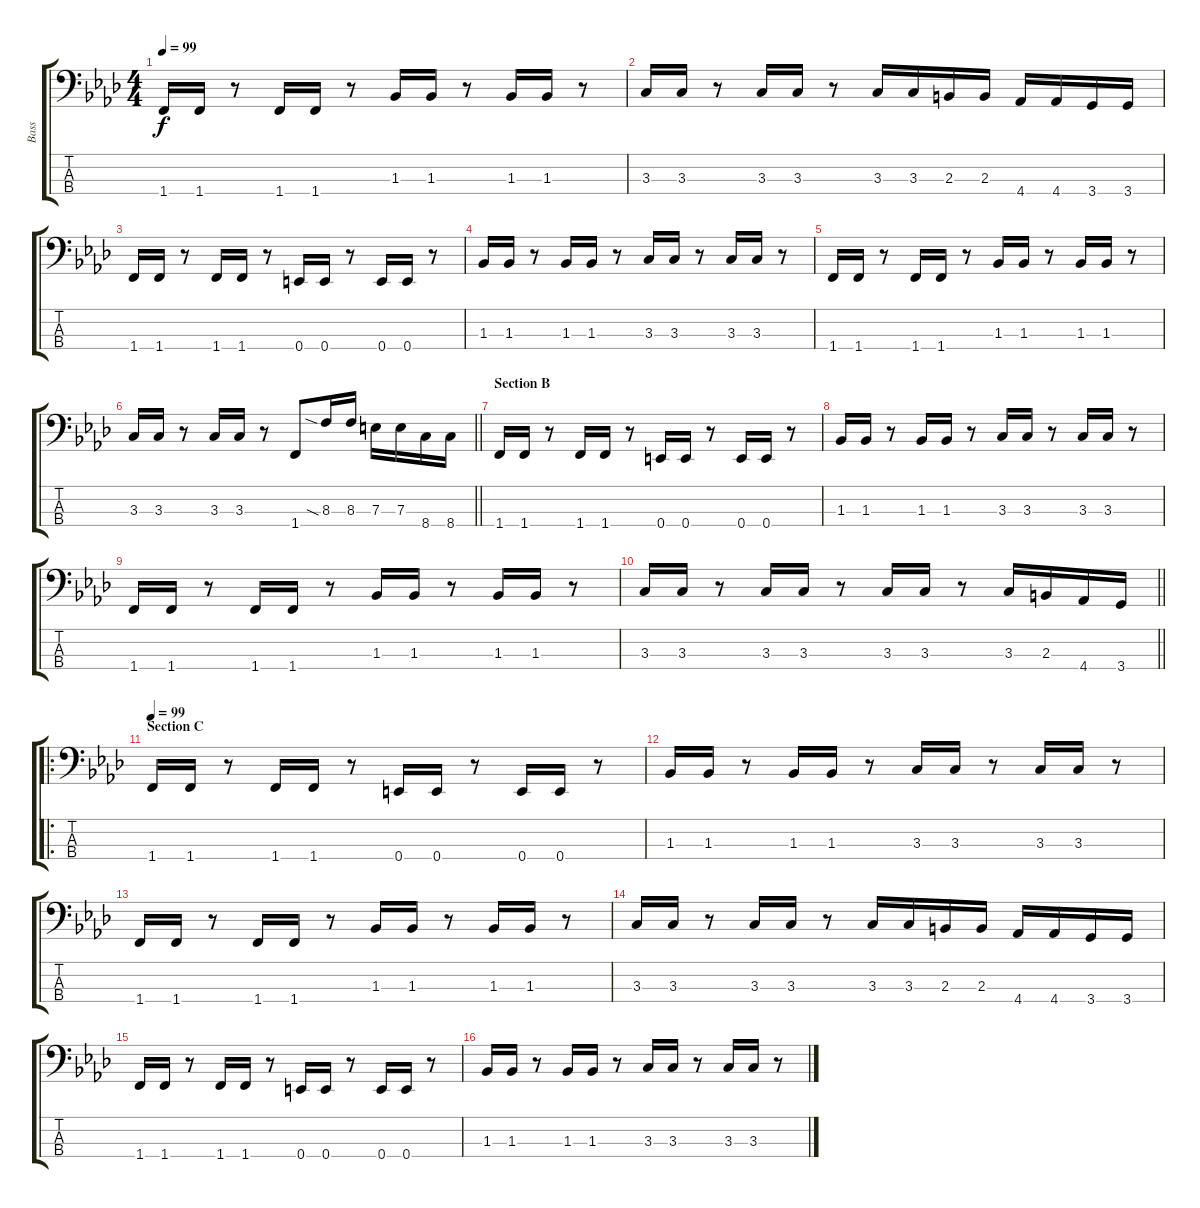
\track ("Bass" "Bass") {instrument electricbassfinger}
\staff {score tabs}
\tuning (G2 D2 A1 E1) {hide}
\ts (4 4)
\tempo 99
\clef f4
\ks ab
1.4.16{dy f} 1.4.16 r.8 1.4.16 1.4.16 r.8 1.3.16 1.3.16 r.8 1.3.16 1.3.16 r.8 |
3.3.16 3.3.16 r.8 3.3.16 3.3.16 r.8 3.3.16 3.3.16 2.3.16 2.3.16 4.4.16 4.4.16 3.4.16 3.4.16 |
1.4.16 1.4.16 r.8 1.4.16 1.4.16 r.8 0.4.16 0.4.16 r.8 0.4.16 0.4.16 r.8 |
1.3.16 1.3.16 r.8 1.3.16 1.3.16 r.8 3.3.16 3.3.16 r.8 3.3.16 3.3.16 r.8 |
1.4.16 1.4.16 r.8 1.4.16 1.4.16 r.8 1.3.16 1.3.16 r.8 1.3.16 1.3.16 r.8 |
\barLineRight lightlight
3.3.16 3.3.16 r.8 3.3.16 3.3.16 r.8 1.4.8 8.3{sia}.16 8.3.16 7.3.16 7.3.16 8.4.16 8.4.16 |
\section ("" "Section B")
1.4.16 1.4.16 r.8 1.4.16 1.4.16 r.8 0.4.16 0.4.16 r.8 0.4.16 0.4.16 r.8 |
1.3.16 1.3.16 r.8 1.3.16 1.3.16 r.8 3.3.16 3.3.16 r.8 3.3.16 3.3.16 r.8 |
1.4.16 1.4.16 r.8 1.4.16 1.4.16 r.8 1.3.16 1.3.16 r.8 1.3.16 1.3.16 r.8 |
\barLineRight lightlight
3.3.16 3.3.16 r.8 3.3.16 3.3.16 r.8 3.3.16 3.3.16 r.8 3.3.16 2.3.16 4.4.16 3.4.16 |
\ro
\section ("" "Section C")
\tempo 99
1.4.16 1.4.16 r.8 1.4.16 1.4.16 r.8 0.4.16 0.4.16 r.8 0.4.16 0.4.16 r.8 |
1.3.16 1.3.16 r.8 1.3.16 1.3.16 r.8 3.3.16 3.3.16 r.8 3.3.16 3.3.16 r.8 |
1.4.16 1.4.16 r.8 1.4.16 1.4.16 r.8 1.3.16 1.3.16 r.8 1.3.16 1.3.16 r.8 |
3.3.16 3.3.16 r.8 3.3.16 3.3.16 r.8 3.3.16 3.3.16 2.3.16 2.3.16 4.4.16 4.4.16 3.4.16 3.4.16 |
1.4.16 1.4.16 r.8 1.4.16 1.4.16 r.8 0.4.16 0.4.16 r.8 0.4.16 0.4.16 r.8 |
1.3.16 1.3.16 r.8 1.3.16 1.3.16 r.8 3.3.16 3.3.16 r.8 3.3.16 3.3.16 r.8
